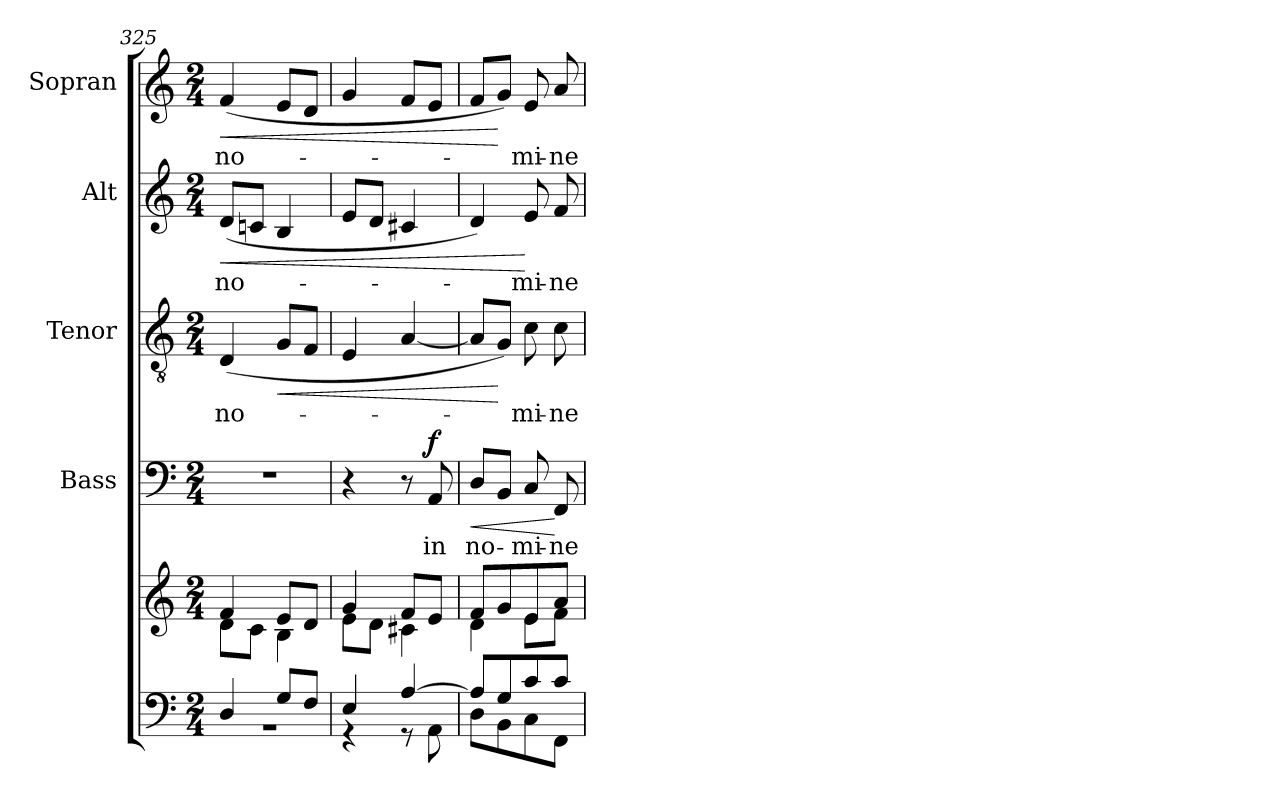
**kern	**kern	**kern	**text	**dynam	**kern	**text	**dynam	**kern	**text	**dynam	**kern	**text	**dynam
*part5	*part5	*part4	*part4	*part4	*part3	*part3	*part3	*part2	*part2	*part2	*part1	*part1	*part1
*staff6	*staff5	*staff4	*staff4	*staff4	*staff3	*staff3	*staff3	*staff2	*staff2	*staff2	*staff1	*staff1	*staff1
*	*	*I"Bass	*	*	*I"Tenor	*	*	*I"Alt	*	*	*I"Sopran	*	*
*	*	*I'B.	*	*	*I'T.	*	*	*I'A.	*	*	*I'S.	*	*
*clefF4	*clefG2	*clefF4	*	*	*clefGv2	*	*	*clefG2	*	*	*clefG2	*	*
*k[]	*k[]	*k[]	*	*	*k[]	*	*	*k[]	*	*	*k[]	*	*
*C:	*C:	*C:	*	*	*C:	*	*	*C:	*	*	*C:	*	*
*M2/4	*M2/4	*M2/4	*	*	*M2/4	*	*	*M2/4	*	*	*M2/4	*	*
=325	=325	=325	=325	=325	=325	=325	=325	=325	=325	=325	=325	=325	=325
*^	*	*	*	*	*	*	*	*	*	*	*	*	*
!	!LO:N:vis=1	!	!	!	!	!	!LO:LY:b	!	!	!LO:LY:b	!LO:HP:b	!	!LO:LY:b	!LO:HP:b
*	*	*^	*	*	*	*	*	*	*	*	*	*	*	*
4D/	2rBB	4f/	8d\L	2r	.	.	(<4D/	no-	.	(<8d/L	no-	<	(<4f/	no-	<
.	.	.	8c\J	.	.	.	.	.	.	8cn/J	.	.	.	.	.
!	!	!	!	!	!	!	!	!	!LO:HP:b	!	!	!	!	!	!
8G/L	.	8e/L	4B\	.	.	.	8G/L	.	<	4B/	.	.	8e/L	.	.
8F/J	.	8d/J	.	.	.	.	8F/J	.	.	.	.	.	8d/J	.	.
=326	=326	=326	=326	=326	=326	=326	=326	=326	=326	=326	=326	=326	=326	=326	=326
4E/	4rGG	4g/	8e\L	4r	.	.	4E/	.	.	8e/L	.	.	4g/	.	.
.	.	.	8d\J	.	.	.	.	.	.	8d/J	.	.	.	.	.
[>4A/	8rGG	8f/L	4c#X\	8r	.	.	[4A/	.	.	4c#X/	.	.	8f/L	.	.
!	!	!	!	!	!LO:LY:b	!LO:DY:a	!	!	!	!	!	!	!	!	!
.	8AA\	8e/J	.	8AA/	in	f	.	.	.	.	.	.	8e/J	.	.
=327	=327	=327	=327	=327	=327	=327	=327	=327	=327	=327	=327	=327	=327	=327	=327
!	!	!	!	!	!LO:LY:b	!LO:HP:b	!	!	!	!	!	!	!	!	!
8A/L]	8D\L	8f/L	4d\	8D/L	no-	<	8A/L]	.	.	4d/)	.	.	8f/L	.	.
8G/	8BB\	8g/	.	8BB/J	.	.	8G/J)	.	[	.	.	.	8g/J)	.	[
!	!	!	!	!	!LO:LY:b	!	!	!LO:LY:b	!	!	!LO:LY:b	!	!	!LO:LY:b	!
8c/	8C\	8e/	8e\L	8C/	-mi-	.	8c\	-mi-	.	8e/	-mi-	[	8e/	-mi-	.
!	!	!	!	!	!LO:LY:b	!	!	!LO:LY:b	!	!	!LO:LY:b	!	!	!LO:LY:b	!
8c/J	8FF\J	8a/J	8f\J	8FF/	-ne	[	8c\	-ne	.	8f/	-ne	.	8a/	-ne	.
*v	*v	*	*	*	*	*	*	*	*	*	*	*	*	*	*
*	*v	*v	*	*	*	*	*	*	*	*	*	*	*	*
=	=	=	=	=	=	=	=	=	=	=	=	=	=
*-	*-	*-	*-	*-	*-	*-	*-	*-	*-	*-	*-	*-	*-
